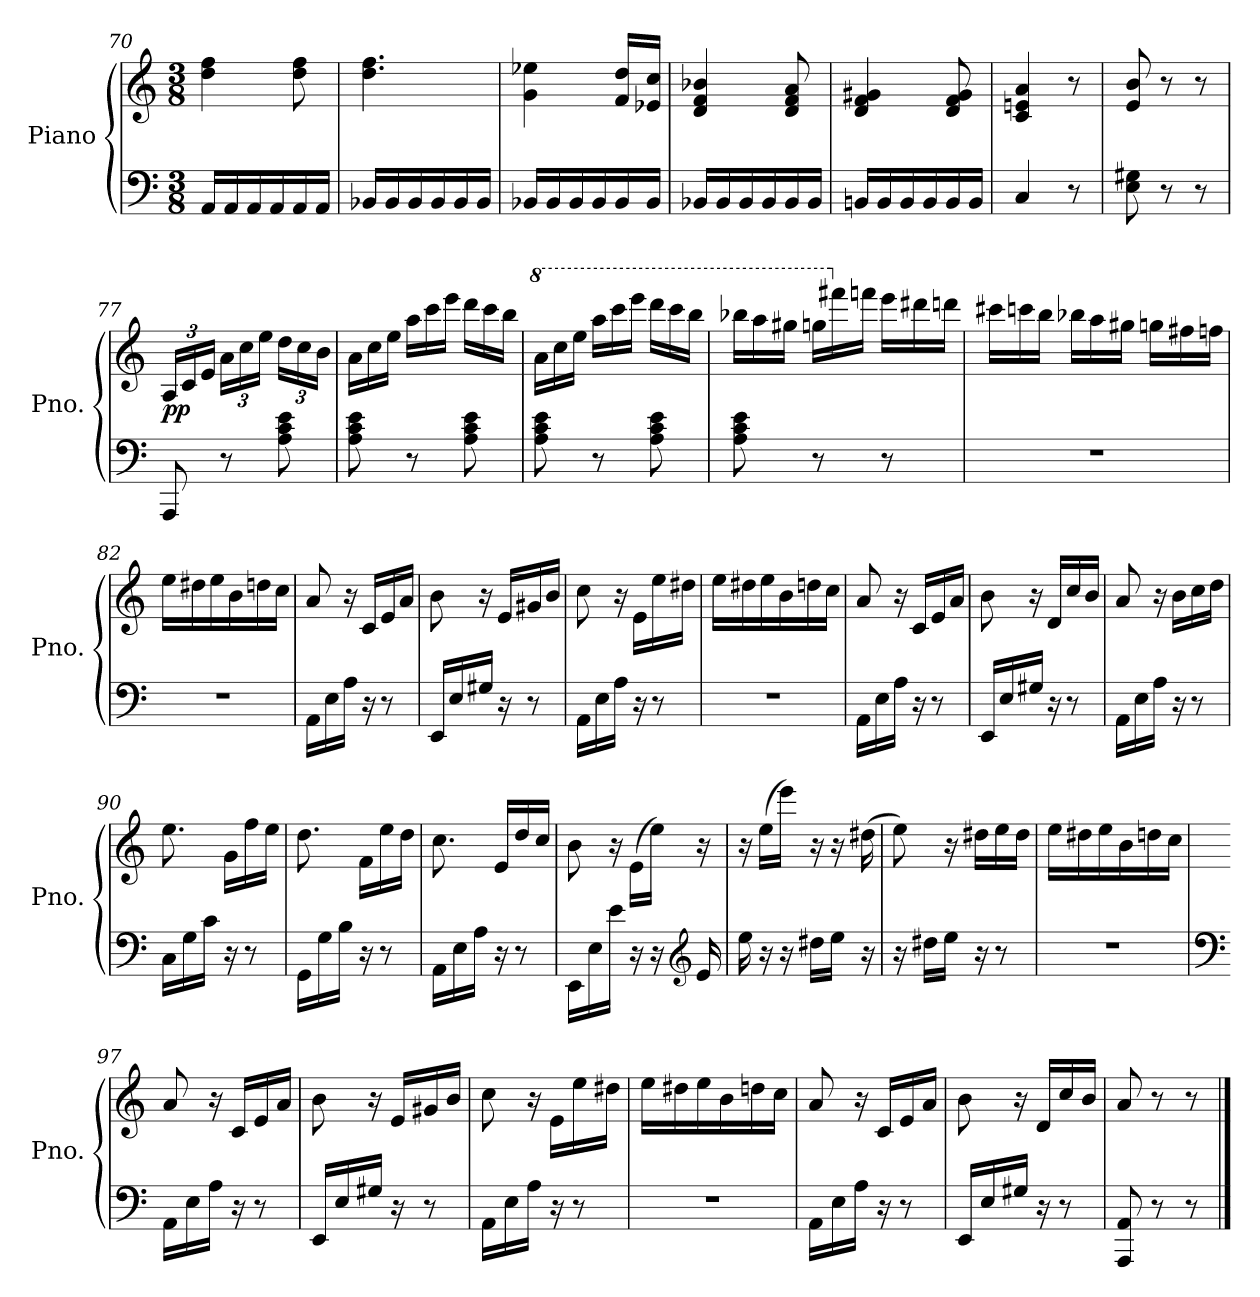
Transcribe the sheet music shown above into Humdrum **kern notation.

**kern	**kern	**dynam
*part1	*part1	*part1
*staff2	*staff1	*staff1/2
*I"Piano	*	*
*I'Pno.	*	*
*clefF4	*clefG2	*
*k[]	*k[]	*
*M3/8	*M3/8	*
=70	=70	=70
16AA/LL	4dd\ 4ff\	.
16AA/	.	.
16AA/	.	.
16AA/	.	.
16AA/	8dd\ 8ff\	.
16AA/JJ	.	.
=71	=71	=71
16BB-X/LL	4.dd\ 4.ff\	.
16BB-/	.	.
16BB-/	.	.
16BB-/	.	.
16BB-/	.	.
16BB-/JJ	.	.
=72	=72	=72
16BB-X/LL	4g\ 4ee-X\	.
16BB-/	.	.
16BB-/	.	.
16BB-/	.	.
16BB-/	16f/ 16dd/LL	.
16BB-/JJ	16e-X/ 16cc/JJ	.
=73	=73	=73
16BB-X/LL	4d/ 4f/ 4b-X/	.
16BB-/	.	.
16BB-/	.	.
16BB-/	.	.
16BB-/	8d/ 8f/ 8a/	.
16BB-/JJ	.	.
=74	=74	=74
16BBn/LL	4d/ 4f/ 4g#X/	.
16BB/	.	.
16BB/	.	.
16BB/	.	.
16BB/	8d/ 8f/ 8g#/	.
16BB/JJ	.	.
=75	=75	=75
4C/	4c/ 4en/ 4a/	.
8r	8r	.
=76	=76	=76
8E\ 8G#X\	8e/ 8b/	.
8r	8r	.
8r	8r	.
=77	=77	=77
!	!	!LO:DY:b
8AAA/	24A/LL	pp
.	24c/	.
.	24e/JJ	.
8r	24a\LL	.
.	24cc\	.
.	24ee\JJ	.
8A\ 8c\ 8e\	24dd\LL	.
.	24cc\	.
.	24b\JJ	.
=78	=78	=78
*	*Xtuplet	*
8A\ 8c\ 8e\	24a\LL	.
.	24cc\	.
.	24ee\JJ	.
8r	24aa\LL	.
.	24ccc\	.
.	24eee\JJ	.
8A\ 8c\ 8e\	24ddd\LL	.
.	24ccc\	.
.	24bb\JJ	.
=79	=79	=79
*	*8va	*
8A\ 8c\ 8e\	24aa\LL	.
.	24ccc\	.
.	24eee\JJ	.
8r	24aaa\LL	.
.	24cccc\	.
.	24eeee\JJ	.
8A\ 8c\ 8e\	24dddd\LL	.
.	24cccc\	.
.	24bbb\JJ	.
=80	=80	=80
8A\ 8c\ 8e\	24bbb-X\LL	.
.	24aaa\	.
.	24ggg#X\JJ	.
8r	24gggn\LL	.
*	*X8va	*
.	24fff#X\	.
.	24fffn\JJ	.
8r	24eee\LL	.
.	24ddd#X\	.
.	24dddn\JJ	.
=81	=81	=81
4.r	24ccc#X\LL	.
.	24cccn\	.
.	24bb\JJ	.
.	24bb-X\LL	.
.	24aa\	.
.	24gg#X\JJ	.
.	24ggn\LL	.
.	24ff#X\	.
.	24ffn\JJ	.
=82	=82	=82
4.r	16ee\LL	.
.	16dd#X\	.
.	16ee\	.
.	16b\	.
.	16ddn\	.
.	16cc\JJ	.
=83	=83	=83
16AA\LL	8a/	.
16E\	.	.
16A\JJ	16r	.
16r	16c/LL	.
8r	16e/	.
.	16a/JJ	.
=84	=84	=84
16EE/LL	8b\	.
16E/	.	.
16G#X/JJ	16r	.
16r	16e/LL	.
8r	16g#X/	.
.	16b/JJ	.
=85	=85	=85
16AA\LL	8cc\	.
16E\	.	.
16A\JJ	16r	.
16r	16e\LL	.
8r	16ee\	.
.	16dd#X\JJ	.
=86	=86	=86
4.r	16ee\LL	.
.	16dd#X\	.
.	16ee\	.
.	16b\	.
.	16ddn\	.
.	16cc\JJ	.
=87	=87	=87
16AA\LL	8a/	.
16E\	.	.
16A\JJ	16r	.
16r	16c/LL	.
8r	16e/	.
.	16a/JJ	.
=88	=88	=88
16EE/LL	8b\	.
16E/	.	.
16G#X/JJ	16r	.
16r	16d/LL	.
8r	16cc/	.
.	16b/JJ	.
=89	=89	=89
16AA\LL	8a/	.
16E\	.	.
16A\JJ	16r	.
16r	16b\LL	.
8r	16cc\	.
.	16dd\JJ	.
=90	=90	=90
16C\LL	8.ee\	.
16G\	.	.
16c\JJ	.	.
16r	16g\LL	.
8r	16ff\	.
.	16ee\JJ	.
=91	=91	=91
16GG\LL	8.dd\	.
16G\	.	.
16B\JJ	.	.
16r	16f\LL	.
8r	16ee\	.
.	16dd\JJ	.
=92	=92	=92
16AA\LL	8.cc\	.
16E\	.	.
16A\JJ	.	.
16r	16e/LL	.
8r	16dd/	.
.	16cc/JJ	.
=93	=93	=93
16EE\LL	8b\	.
16E\	.	.
16e\JJ	16r	.
16r	(16e\LL	.
16r	16ee\JJ)	.
*clefG2	*	*
16e/	16r	.
=94	=94	=94
16ee\	16r	.
16r	(16ee\LL	.
16r	16eee\JJ)	.
16dd#X\LL	16r	.
16ee\JJ	16r	.
16r	(16dd#X\	.
=95	=95	=95
16r	8ee\)	.
16dd#X\LL	.	.
16ee\JJ	16r	.
16r	16dd#X\LL	.
8r	16ee\	.
.	16dd#\JJ	.
=96	=96	=96
4.r	16ee\LL	.
.	16dd#X\	.
.	16ee\	.
.	16b\	.
.	16ddn\	.
.	16cc\JJ	.
=97	=97	=97
*clefF4	*	*
16AA\LL	8a/	.
16E\	.	.
16A\JJ	16r	.
16r	16c/LL	.
8r	16e/	.
.	16a/JJ	.
=98	=98	=98
16EE/LL	8b\	.
16E/	.	.
16G#X/JJ	16r	.
16r	16e/LL	.
8r	16g#X/	.
.	16b/JJ	.
=99	=99	=99
16AA\LL	8cc\	.
16E\	.	.
16A\JJ	16r	.
16r	16e\LL	.
8r	16ee\	.
.	16dd#X\JJ	.
=100	=100	=100
4.r	16ee\LL	.
.	16dd#X\	.
.	16ee\	.
.	16b\	.
.	16ddn\	.
.	16cc\JJ	.
=101	=101	=101
16AA\LL	8a/	.
16E\	.	.
16A\JJ	16r	.
16r	16c/LL	.
8r	16e/	.
.	16a/JJ	.
=102	=102	=102
16EE/LL	8b\	.
16E/	.	.
16G#X/JJ	16r	.
16r	16d/LL	.
8r	16cc/	.
.	16b/JJ	.
=103	=103	=103
8AAA/ 8AA/	8a/	.
8r	8r	.
8r	8r	.
==	==	==
*-	*-	*-
